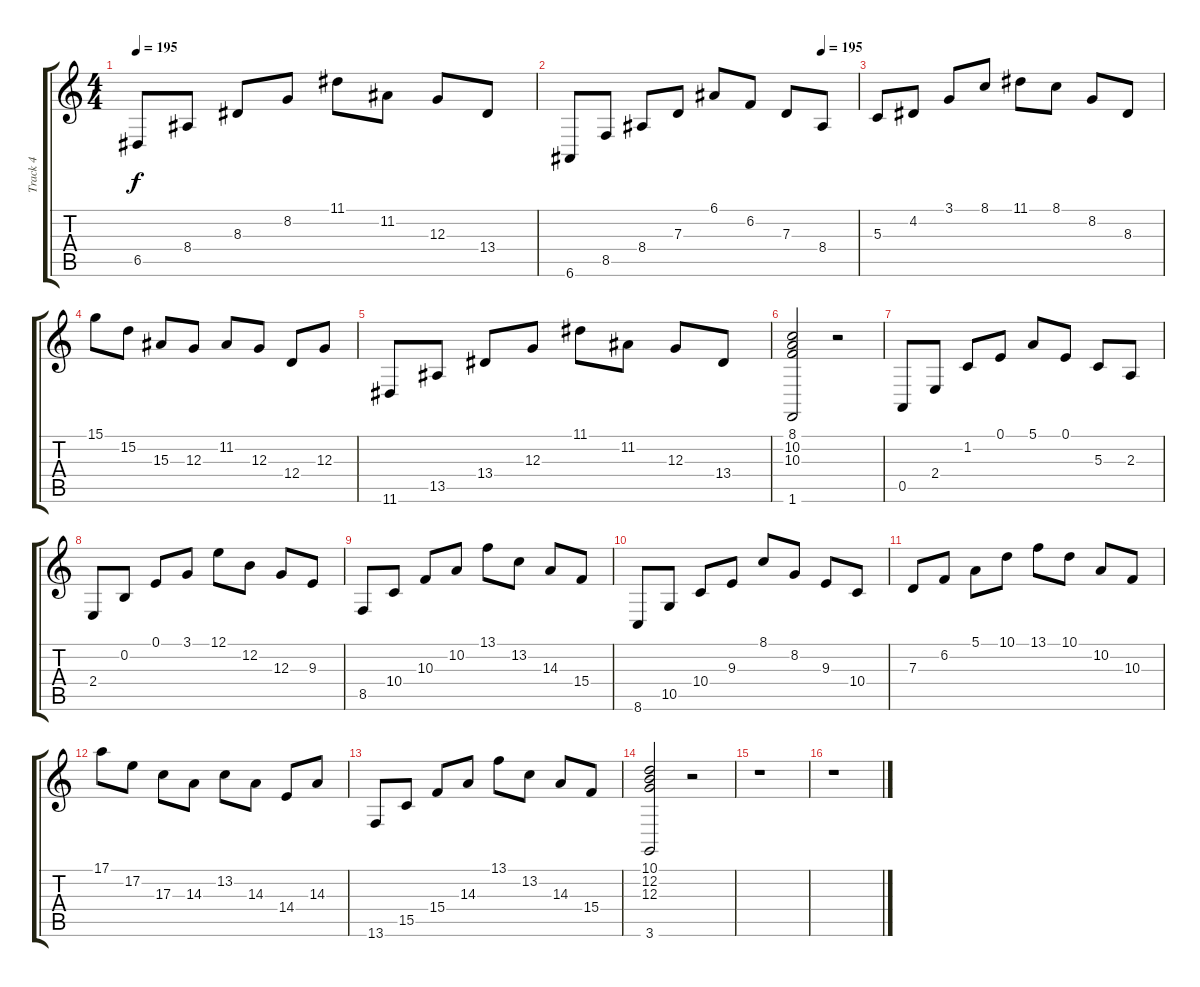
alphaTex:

\track ("Track 4" "Track 4") {instrument brightacousticpiano}
\staff {score tabs}
\tuning (E4 B3 G3 D3 A2 E2) {hide}
\ts (4 4)
\tempo 195
\clef g2
\ks c
6.5.8{dy f} 8.4.8 8.3.8 8.2.8 11.1.8 11.2.8 12.3.8 13.4.8 |
\tempo (195 0.875)
6.6.8 8.5.8 8.4.8 7.3.8 6.1.8 6.2.8 7.3.8 8.4.8 |
5.3.8 4.2.8 3.1.8 8.1.8 11.1.8 8.1.8 8.2.8 8.3.8 |
15.1.8 15.2.8 15.3.8 12.3.8 11.2.8 12.3.8 12.4.8 12.3.8 |
11.6.8 13.5.8 13.4.8 12.3.8 11.1.8 11.2.8 12.3.8 13.4.8 |
(8.1 10.2 10.3 1.6).2 r.2 |
0.5.8 2.4.8 1.2.8 0.1.8 5.1.8 0.1.8 5.3.8 2.3.8 |
2.4.8 0.2.8 0.1.8 3.1.8 12.1.8 12.2.8 12.3.8 9.3.8 |
8.5.8 10.4.8 10.3.8 10.2.8 13.1.8 13.2.8 14.3.8 15.4.8 |
8.6.8 10.5.8 10.4.8 9.3.8 8.1.8 8.2.8 9.3.8 10.4.8 |
7.3.8 6.2.8 5.1.8 10.1.8 13.1.8 10.1.8 10.2.8 10.3.8 |
17.1.8 17.2.8 17.3.8 14.3.8 13.2.8 14.3.8 14.4.8 14.3.8 |
13.6.8 15.5.8 15.4.8 14.3.8 13.1.8 13.2.8 14.3.8 15.4.8 |
(10.1 12.2 12.3 3.6).2 r.2 |
r.1 |
r.1
